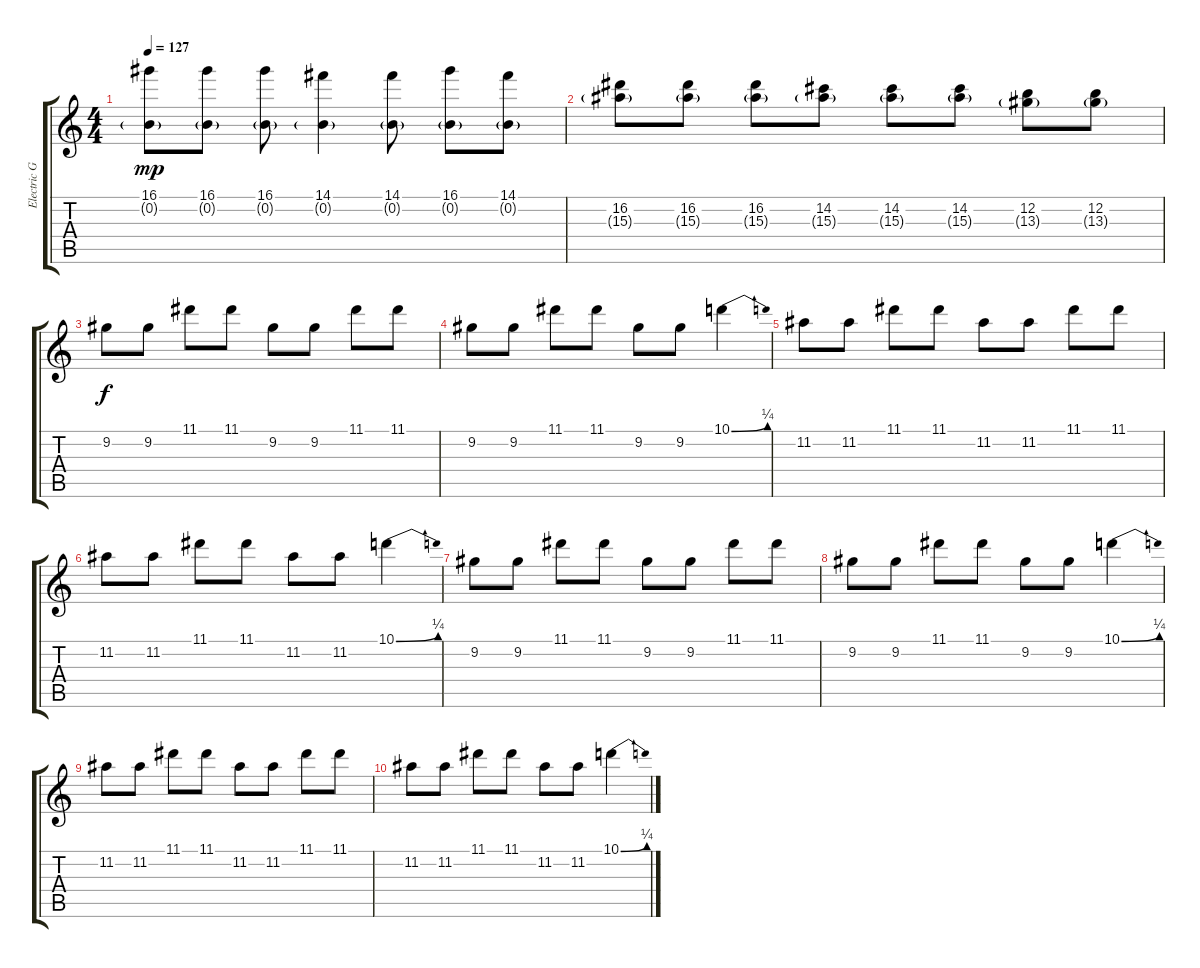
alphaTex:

\track ("Electric Guitar" "Electric G") {instrument overdrivenguitar}
\staff {score tabs}
\tuning (E4 B3 G3 D3 A2 E2) {hide}
\ts (4 4)
\tempo 127
\clef g2
\ks c
(16.1 0.2{g}).8{dy mp} (16.1 0.2{g}).8 (16.1 0.2{g}).8 (14.1 0.2{g}).4 (14.1 0.2{g}).8 (16.1 0.2{g}).8 (14.1 0.2{g}).8 |
(16.2 15.3{g}).8 (16.2 15.3{g}).8 (16.2 15.3{g}).8 (14.2 15.3{g}).8 (14.2 15.3{g}).8 (14.2 15.3{g}).8 (12.2 13.3{g}).8 (12.2 13.3{g}).8 |
9.2.8{dy f} 9.2.8 11.1.8 11.1.8 9.2.8 9.2.8 11.1.8 11.1.8 |
9.2.8 9.2.8 11.1.8 11.1.8 9.2.8 9.2.8 10.1{be (bend 0 0 60 1)}.4 |
11.2.8 11.2.8 11.1.8 11.1.8 11.2.8 11.2.8 11.1.8 11.1.8 |
11.2.8 11.2.8 11.1.8 11.1.8 11.2.8 11.2.8 10.1{be (bend 0 0 60 1)}.4 |
9.2.8 9.2.8 11.1.8 11.1.8 9.2.8 9.2.8 11.1.8 11.1.8 |
9.2.8 9.2.8 11.1.8 11.1.8 9.2.8 9.2.8 10.1{be (bend 0 0 60 1)}.4 |
11.2.8 11.2.8 11.1.8 11.1.8 11.2.8 11.2.8 11.1.8 11.1.8 |
11.2.8 11.2.8 11.1.8 11.1.8 11.2.8 11.2.8 10.1{be (bend 0 0 60 1)}.4
